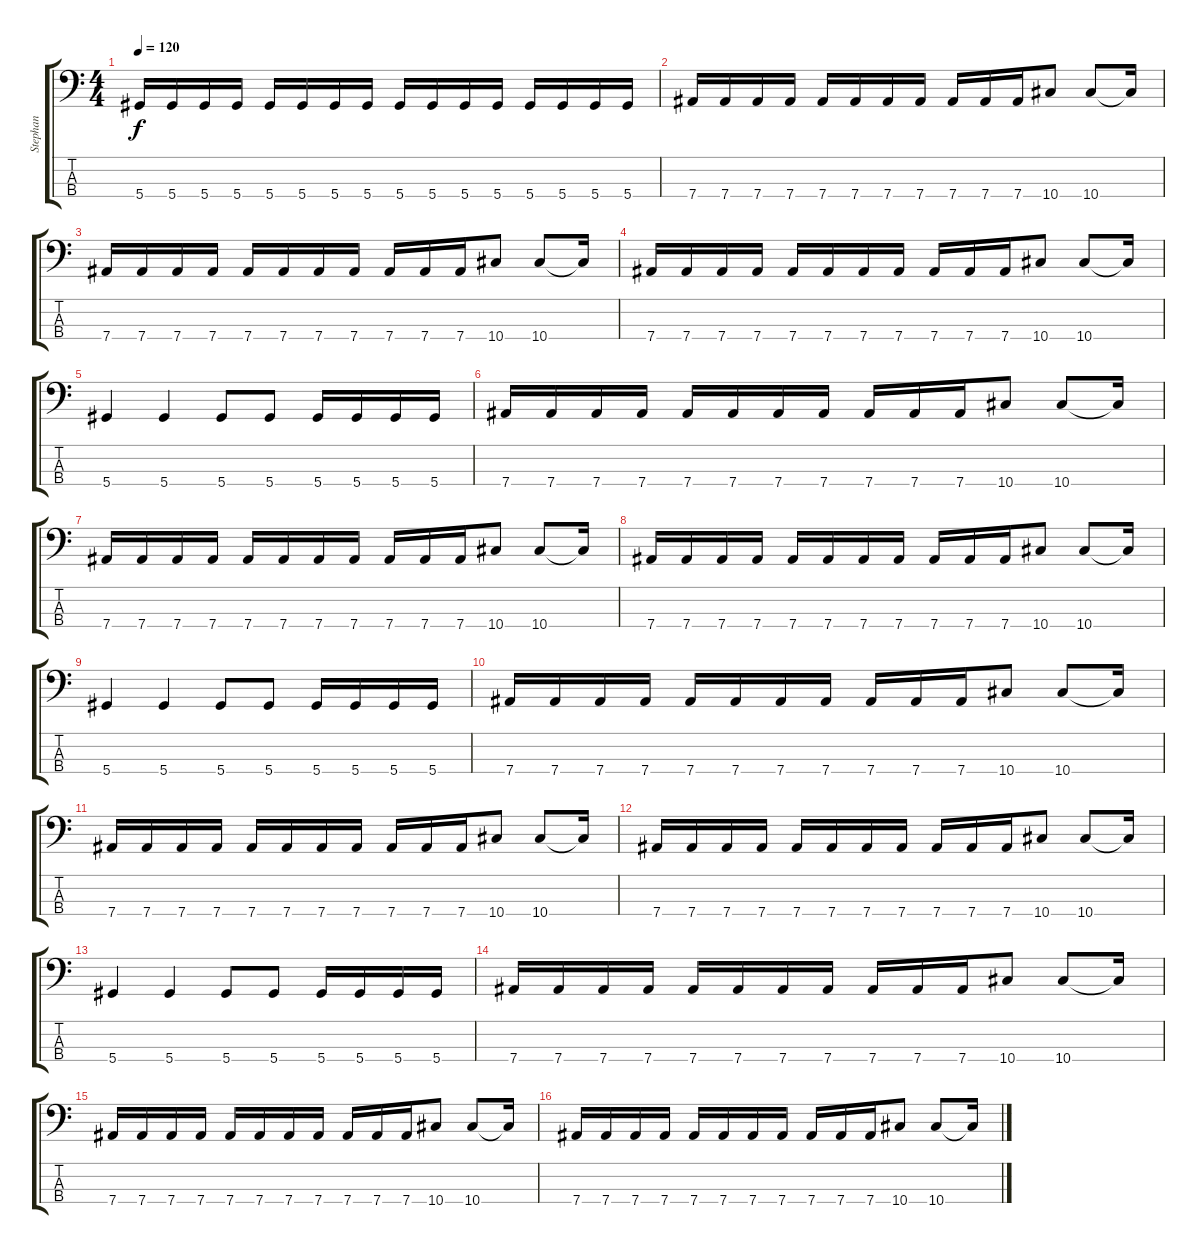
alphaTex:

\track ("Stephan" "Stephan") {instrument electricbassfinger}
\staff {score tabs}
\tuning (Gb2 Db2 Ab1 Eb1) {hide}
\ts (4 4)
\tempo 120
\clef f4
\ks c
5.4.16{dy f} 5.4.16 5.4.16 5.4.16 5.4.16 5.4.16 5.4.16 5.4.16 5.4.16 5.4.16 5.4.16 5.4.16 5.4.16 5.4.16 5.4.16 5.4.16 |
7.4.16 7.4.16 7.4.16 7.4.16 7.4.16 7.4.16 7.4.16 7.4.16 7.4.16 7.4.16 7.4.16 10.4.8 10.4.8 10.4{t}.16 |
7.4.16 7.4.16 7.4.16 7.4.16 7.4.16 7.4.16 7.4.16 7.4.16 7.4.16 7.4.16 7.4.16 10.4.8 10.4.8 10.4{t}.16 |
7.4.16 7.4.16 7.4.16 7.4.16 7.4.16 7.4.16 7.4.16 7.4.16 7.4.16 7.4.16 7.4.16 10.4.8 10.4.8 10.4{t}.16 |
5.4.4 5.4.4 5.4.8 5.4.8 5.4.16 5.4.16 5.4.16 5.4.16 |
7.4.16 7.4.16 7.4.16 7.4.16 7.4.16 7.4.16 7.4.16 7.4.16 7.4.16 7.4.16 7.4.16 10.4.8 10.4.8 10.4{t}.16 |
7.4.16 7.4.16 7.4.16 7.4.16 7.4.16 7.4.16 7.4.16 7.4.16 7.4.16 7.4.16 7.4.16 10.4.8 10.4.8 10.4{t}.16 |
7.4.16 7.4.16 7.4.16 7.4.16 7.4.16 7.4.16 7.4.16 7.4.16 7.4.16 7.4.16 7.4.16 10.4.8 10.4.8 10.4{t}.16 |
5.4.4 5.4.4 5.4.8 5.4.8 5.4.16 5.4.16 5.4.16 5.4.16 |
7.4.16 7.4.16 7.4.16 7.4.16 7.4.16 7.4.16 7.4.16 7.4.16 7.4.16 7.4.16 7.4.16 10.4.8 10.4.8 10.4{t}.16 |
7.4.16 7.4.16 7.4.16 7.4.16 7.4.16 7.4.16 7.4.16 7.4.16 7.4.16 7.4.16 7.4.16 10.4.8 10.4.8 10.4{t}.16 |
7.4.16 7.4.16 7.4.16 7.4.16 7.4.16 7.4.16 7.4.16 7.4.16 7.4.16 7.4.16 7.4.16 10.4.8 10.4.8 10.4{t}.16 |
5.4.4 5.4.4 5.4.8 5.4.8 5.4.16 5.4.16 5.4.16 5.4.16 |
7.4.16 7.4.16 7.4.16 7.4.16 7.4.16 7.4.16 7.4.16 7.4.16 7.4.16 7.4.16 7.4.16 10.4.8 10.4.8 10.4{t}.16 |
7.4.16 7.4.16 7.4.16 7.4.16 7.4.16 7.4.16 7.4.16 7.4.16 7.4.16 7.4.16 7.4.16 10.4.8 10.4.8 10.4{t}.16 |
7.4.16 7.4.16 7.4.16 7.4.16 7.4.16 7.4.16 7.4.16 7.4.16 7.4.16 7.4.16 7.4.16 10.4.8 10.4.8 10.4{t}.16
